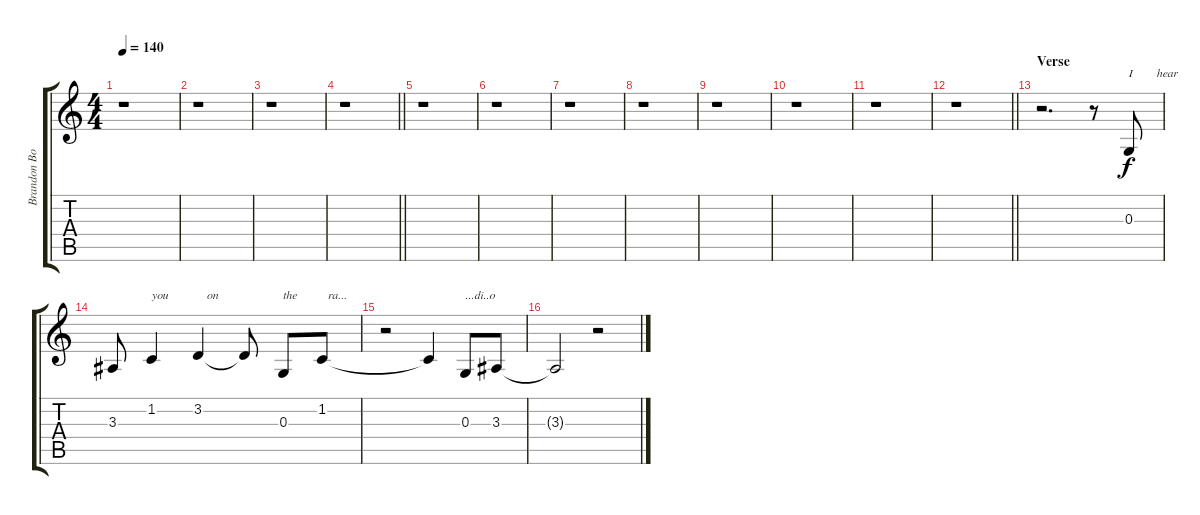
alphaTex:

\track ("Brandon Boyd [Voice]" "Brandon Bo") {instrument lead6voice}
\staff {score tabs}
\tuning (E4 B3 G3 D3 A2 E2) {hide}
\ts (4 4)
\tempo 140
\clef g2
\ks c
r.1{dy f} |
r.1 |
r.1 |
\barLineRight lightlight
r.1 |
r.1 |
r.1 |
r.1 |
r.1 |
r.1 |
r.1 |
r.1 |
\barLineRight lightlight
r.1 |
\section ("" "Verse")
r.2{d} r.8 0.3.8{txt "I        hear"} |
3.3.8 1.2.4{txt "you"} 3.2.4{txt "   on"} 3.2{t}.8 0.3.8{txt "the"} 1.2.8{txt "  ra..."} |
r.2 1.2{t}.4 0.3.8{txt "...di..o"} 3.3.8 |
3.3{t}.2 r.2
